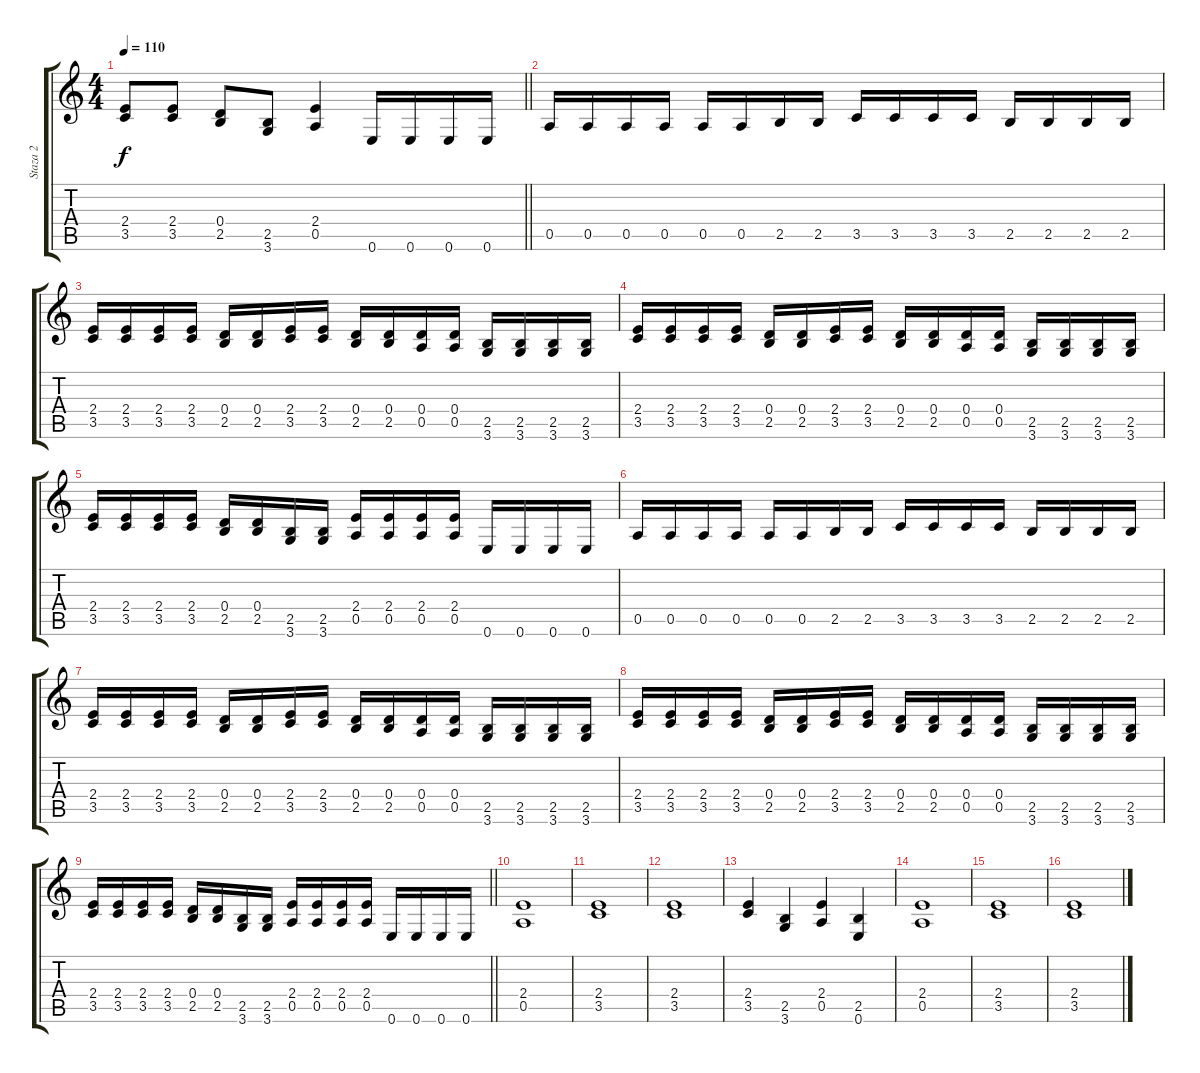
\track ("Staza 2" "Staza 2") {instrument distortionguitar}
\staff {score tabs}
\tuning (E4 B3 G3 D3 A2 E2) {hide}
\ts (4 4)
\tempo 110
\clef g2
\barLineRight lightlight
\ks c
(2.4 3.5).8{dy f} (2.4 3.5).8 (0.4 2.5).8 (2.5 3.6).8 (2.4 0.5).4 0.6.16 0.6.16 0.6.16 0.6.16 |
\section ("" "")
0.5.16 0.5.16 0.5.16 0.5.16 0.5.16 0.5.16 2.5.16 2.5.16 3.5.16 3.5.16 3.5.16 3.5.16 2.5.16 2.5.16 2.5.16 2.5.16 |
(2.4 3.5).16 (2.4 3.5).16 (2.4 3.5).16 (2.4 3.5).16 (0.4 2.5).16 (0.4 2.5).16 (2.4 3.5).16 (2.4 3.5).16 (0.4 2.5).16 (0.4 2.5).16 (0.4 0.5).16 (0.4 0.5).16 (2.5 3.6).16 (2.5 3.6).16 (2.5 3.6).16 (2.5 3.6).16 |
(2.4 3.5).16 (2.4 3.5).16 (2.4 3.5).16 (2.4 3.5).16 (0.4 2.5).16 (0.4 2.5).16 (2.4 3.5).16 (2.4 3.5).16 (0.4 2.5).16 (0.4 2.5).16 (0.4 0.5).16 (0.4 0.5).16 (2.5 3.6).16 (2.5 3.6).16 (2.5 3.6).16 (2.5 3.6).16 |
(2.4 3.5).16 (2.4 3.5).16 (2.4 3.5).16 (2.4 3.5).16 (0.4 2.5).16 (0.4 2.5).16 (2.5 3.6).16 (2.5 3.6).16 (2.4 0.5).16 (2.4 0.5).16 (2.4 0.5).16 (2.4 0.5).16 0.6.16 0.6.16 0.6.16 0.6.16 |
0.5.16 0.5.16 0.5.16 0.5.16 0.5.16 0.5.16 2.5.16 2.5.16 3.5.16 3.5.16 3.5.16 3.5.16 2.5.16 2.5.16 2.5.16 2.5.16 |
(2.4 3.5).16 (2.4 3.5).16 (2.4 3.5).16 (2.4 3.5).16 (0.4 2.5).16 (0.4 2.5).16 (2.4 3.5).16 (2.4 3.5).16 (0.4 2.5).16 (0.4 2.5).16 (0.4 0.5).16 (0.4 0.5).16 (2.5 3.6).16 (2.5 3.6).16 (2.5 3.6).16 (2.5 3.6).16 |
(2.4 3.5).16 (2.4 3.5).16 (2.4 3.5).16 (2.4 3.5).16 (0.4 2.5).16 (0.4 2.5).16 (2.4 3.5).16 (2.4 3.5).16 (0.4 2.5).16 (0.4 2.5).16 (0.4 0.5).16 (0.4 0.5).16 (2.5 3.6).16 (2.5 3.6).16 (2.5 3.6).16 (2.5 3.6).16 |
\barLineRight lightlight
(2.4 3.5).16 (2.4 3.5).16 (2.4 3.5).16 (2.4 3.5).16 (0.4 2.5).16 (0.4 2.5).16 (2.5 3.6).16 (2.5 3.6).16 (2.4 0.5).16 (2.4 0.5).16 (2.4 0.5).16 (2.4 0.5).16 0.6.16 0.6.16 0.6.16 0.6.16 |
\section ("" "")
(2.4 0.5).1 |
(2.4 3.5).1 |
(2.4 3.5).1 |
(2.4 3.5).4 (2.5 3.6).4 (2.4 0.5).4 (2.5 0.6).4 |
(2.4 0.5).1 |
(2.4 3.5).1 |
(2.4 3.5).1
